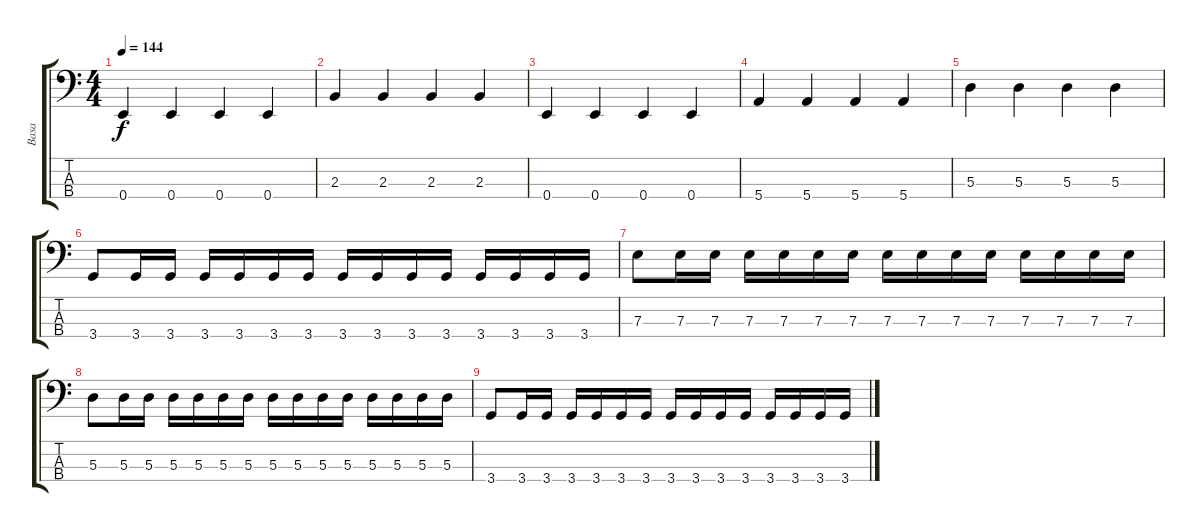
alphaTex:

\track ("Basa" "Basa") {instrument electricbassfinger}
\staff {score tabs}
\tuning (G2 D2 A1 E1) {hide}
\ts (4 4)
\tempo 144
\clef f4
\ks c
0.4.4{dy f} 0.4.4 0.4.4 0.4.4 |
2.3.4 2.3.4 2.3.4 2.3.4 |
0.4.4 0.4.4 0.4.4 0.4.4 |
5.4.4 5.4.4 5.4.4 5.4.4 |
5.3.4 5.3.4 5.3.4 5.3.4 |
3.4.8 3.4.16 3.4.16 3.4.16 3.4.16 3.4.16 3.4.16 3.4.16 3.4.16 3.4.16 3.4.16 3.4.16 3.4.16 3.4.16 3.4.16 |
7.3.8 7.3.16 7.3.16 7.3.16 7.3.16 7.3.16 7.3.16 7.3.16 7.3.16 7.3.16 7.3.16 7.3.16 7.3.16 7.3.16 7.3.16 |
5.3.8 5.3.16 5.3.16 5.3.16 5.3.16 5.3.16 5.3.16 5.3.16 5.3.16 5.3.16 5.3.16 5.3.16 5.3.16 5.3.16 5.3.16 |
3.4.8 3.4.16 3.4.16 3.4.16 3.4.16 3.4.16 3.4.16 3.4.16 3.4.16 3.4.16 3.4.16 3.4.16 3.4.16 3.4.16 3.4.16
